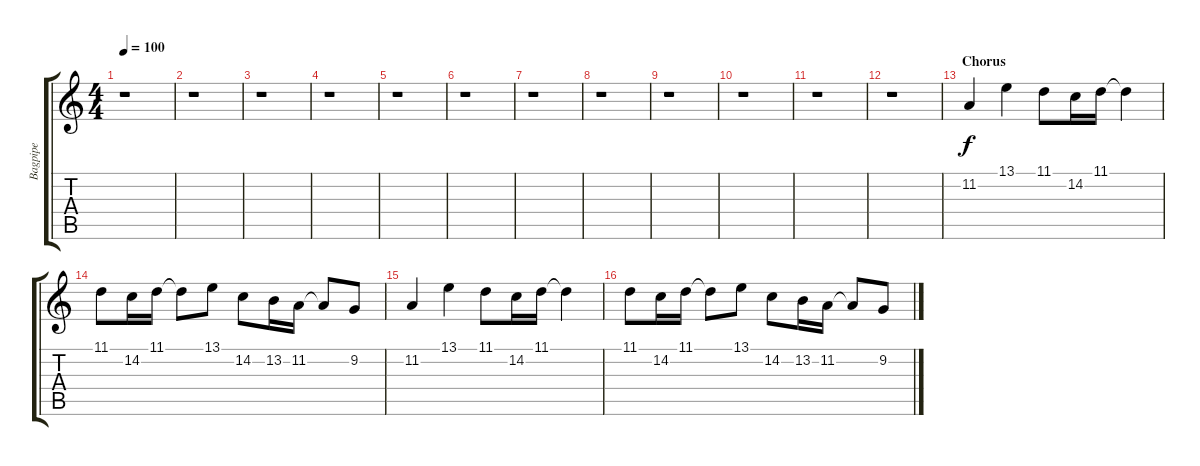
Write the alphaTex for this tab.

\track ("Bagpipe" "Bagpipe") {instrument bagpipe}
\staff {score tabs}
\tuning (Eb4 Bb3 Gb3 Db3 Ab2 Db2) {hide}
\ts (4 4)
\tempo 100
\clef g2
\ks c
r.1{dy f} |
r.1 |
r.1 |
r.1 |
r.1 |
r.1 |
r.1 |
r.1 |
r.1 |
r.1 |
r.1 |
r.1 |
\section ("" "Chorus")
11.2.4 13.1.4 11.1.8 14.2.16 11.1.16 11.1{t}.4 |
11.1.8 14.2.16 11.1.16 11.1{t}.8 13.1.8 14.2.8 13.2.16 11.2.16 11.2{t}.8 9.2.8 |
11.2.4 13.1.4 11.1.8 14.2.16 11.1.16 11.1{t}.4 |
11.1.8 14.2.16 11.1.16 11.1{t}.8 13.1.8 14.2.8 13.2.16 11.2.16 11.2{t}.8 9.2.8
